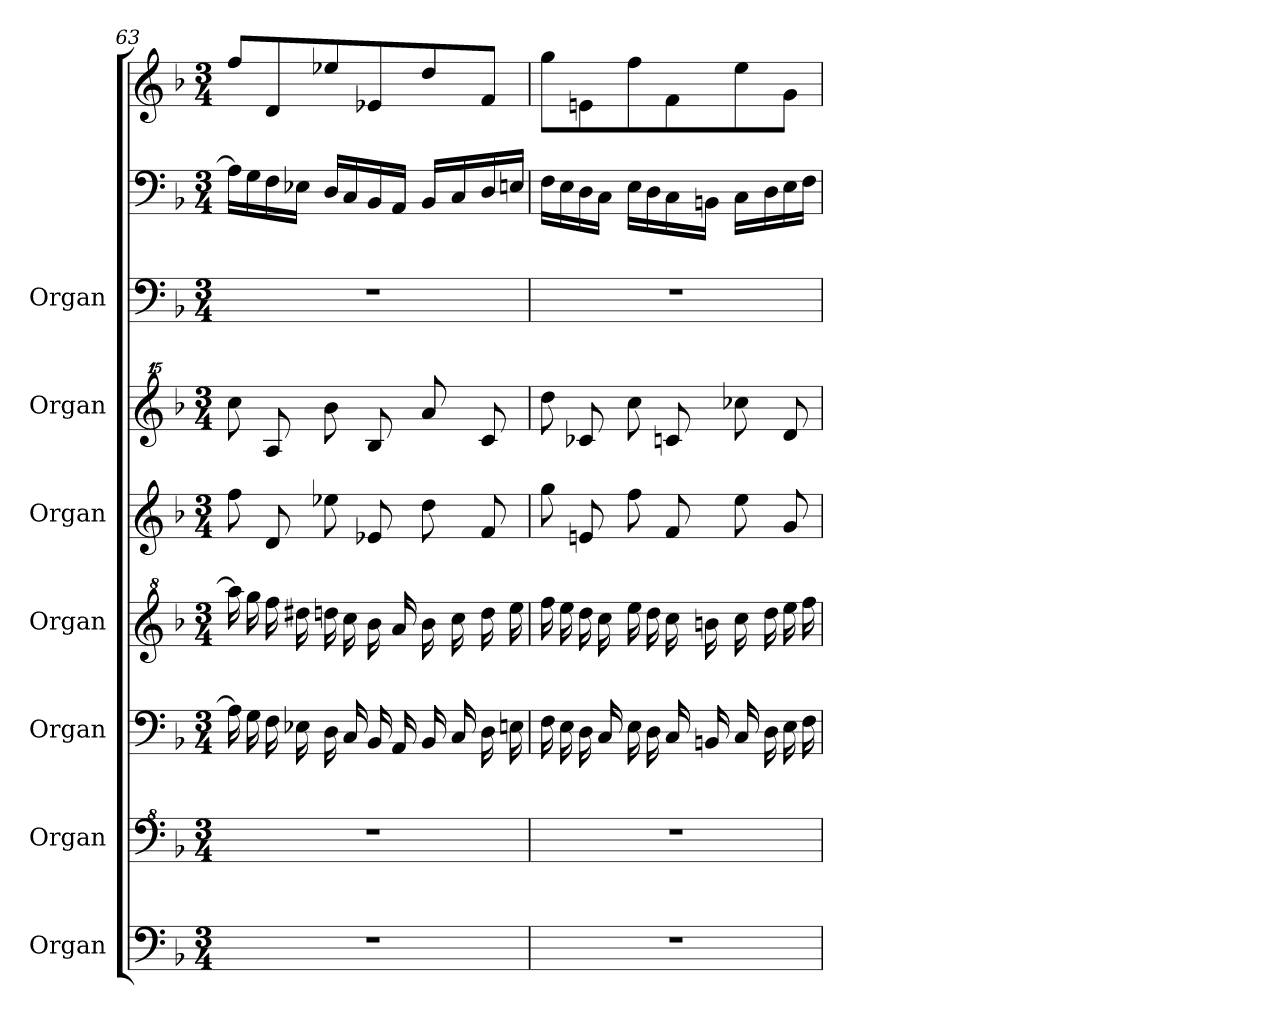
**kern	**kern	**kern	**kern	**kern	**kern	**kern	**kern	**kern
*part7	*part6	*part5	*part4	*part3	*part2	*part1	*part1	*part1
*staff9	*staff8	*staff7	*staff6	*staff5	*staff4	*staff3	*staff2	*staff1
*I"Organ	*I"Organ	*I"Organ	*I"Organ	*I"Organ	*I"Organ	*I"Organ	*	*
*	*I'Org.	*	*	*	*	*	*	*
*clefF4	*clefF^4	*clefF4	*clefG^2	*clefG2	*clefG^^2	*clefF4	*clefF4	*clefG2
*k[b-]	*k[b-]	*k[b-]	*k[b-]	*k[b-]	*k[b-]	*k[b-]	*k[b-]	*k[b-]
*M3/4	*M3/4	*M3/4	*M3/4	*M3/4	*M3/4	*M3/4	*M3/4	*M3/4
=63	=63	=63	=63	=63	=63	=63	=63	=63
2.r	2.r	16A\]	16aaa\]	8ff\	8cccc\	2.r	16A\LL]	8ff/L
.	.	16G\	16ggg\	.	.	.	16G\	.
.	.	16F\	16fff\	8d/	8aa/	.	16F\	8d/
.	.	16E-X\	16ddd#X\	.	.	.	16E-X\JJ	.
.	.	16D\	16dddn\	8ee-X\	8bbb-\	.	16D/LL	8ee-X/
.	.	16C/	16ccc\	.	.	.	16C/	.
.	.	16BB-/	16bb-\	8e-X/	8bb-/	.	16BB-/	8e-X/
.	.	16AA/	16aa/	.	.	.	16AA/JJ	.
.	.	16BB-/	16bb-\	8dd\	8aaa/	.	16BB-/LL	8dd/
.	.	16C/	16ccc\	.	.	.	16C/	.
.	.	16D\	16ddd\	8f/	8ccc/	.	16D/	8f/J
.	.	16En\	16eee\	.	.	.	16En/JJ	.
=64	=64	=64	=64	=64	=64	=64	=64	=64
2.r	2.r	16F\	16fff\	8gg\	8dddd\	2.r	16F\LL	8gg\L
.	.	16E\	16eee\	.	.	.	16E\	.
.	.	16D\	16ddd\	8en/	8ccc-X/	.	16D\	8en\
.	.	16C/	16ccc\	.	.	.	16C\JJ	.
.	.	16E\	16eee\	8ff\	8cccc\	.	16E\LL	8ff\
.	.	16D\	16ddd\	.	.	.	16D\	.
.	.	16C/	16ccc\	8f/	8cccn/	.	16C\	8f\
.	.	16BBn/	16bbn\	.	.	.	16BBn\JJ	.
.	.	16C/	16ccc\	8ee\	8cccc-X\	.	16C\LL	8ee\
.	.	16D\	16ddd\	.	.	.	16D\	.
.	.	16E\	16eee\	8g/	8ddd/	.	16E\	8g\J
.	.	16F\	16fff\	.	.	.	16F\JJ	.
=	=	=	=	=	=	=	=	=
*-	*-	*-	*-	*-	*-	*-	*-	*-
